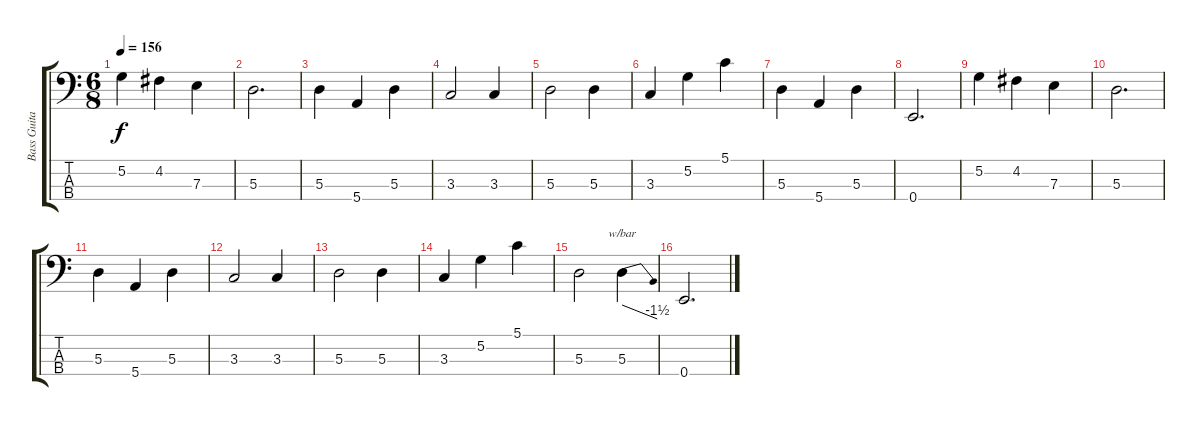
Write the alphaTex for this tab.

\track ("Bass Guitar" "Bass Guita") {instrument electricbassfinger}
\staff {score tabs}
\tuning (G2 D2 A1 E1) {hide}
\ts (6 8)
\tempo 156
\clef f4
\ks c
5.2.4{dy f} 4.2.4 7.3.4 |
5.3.2{d} |
5.3.4 5.4.4 5.3.4 |
3.3.2 3.3.4 |
5.3.2 5.3.4 |
3.3.4 5.2.4 5.1.4 |
5.3.4 5.4.4 5.3.4 |
0.4.2{d} |
5.2.4 4.2.4 7.3.4 |
5.3.2{d} |
5.3.4 5.4.4 5.3.4 |
3.3.2 3.3.4 |
5.3.2 5.3.4 |
3.3.4 5.2.4 5.1.4 |
5.3.2 5.3.4{tbe (dive default 0 0 60 -6)} |
0.4.2{d}
